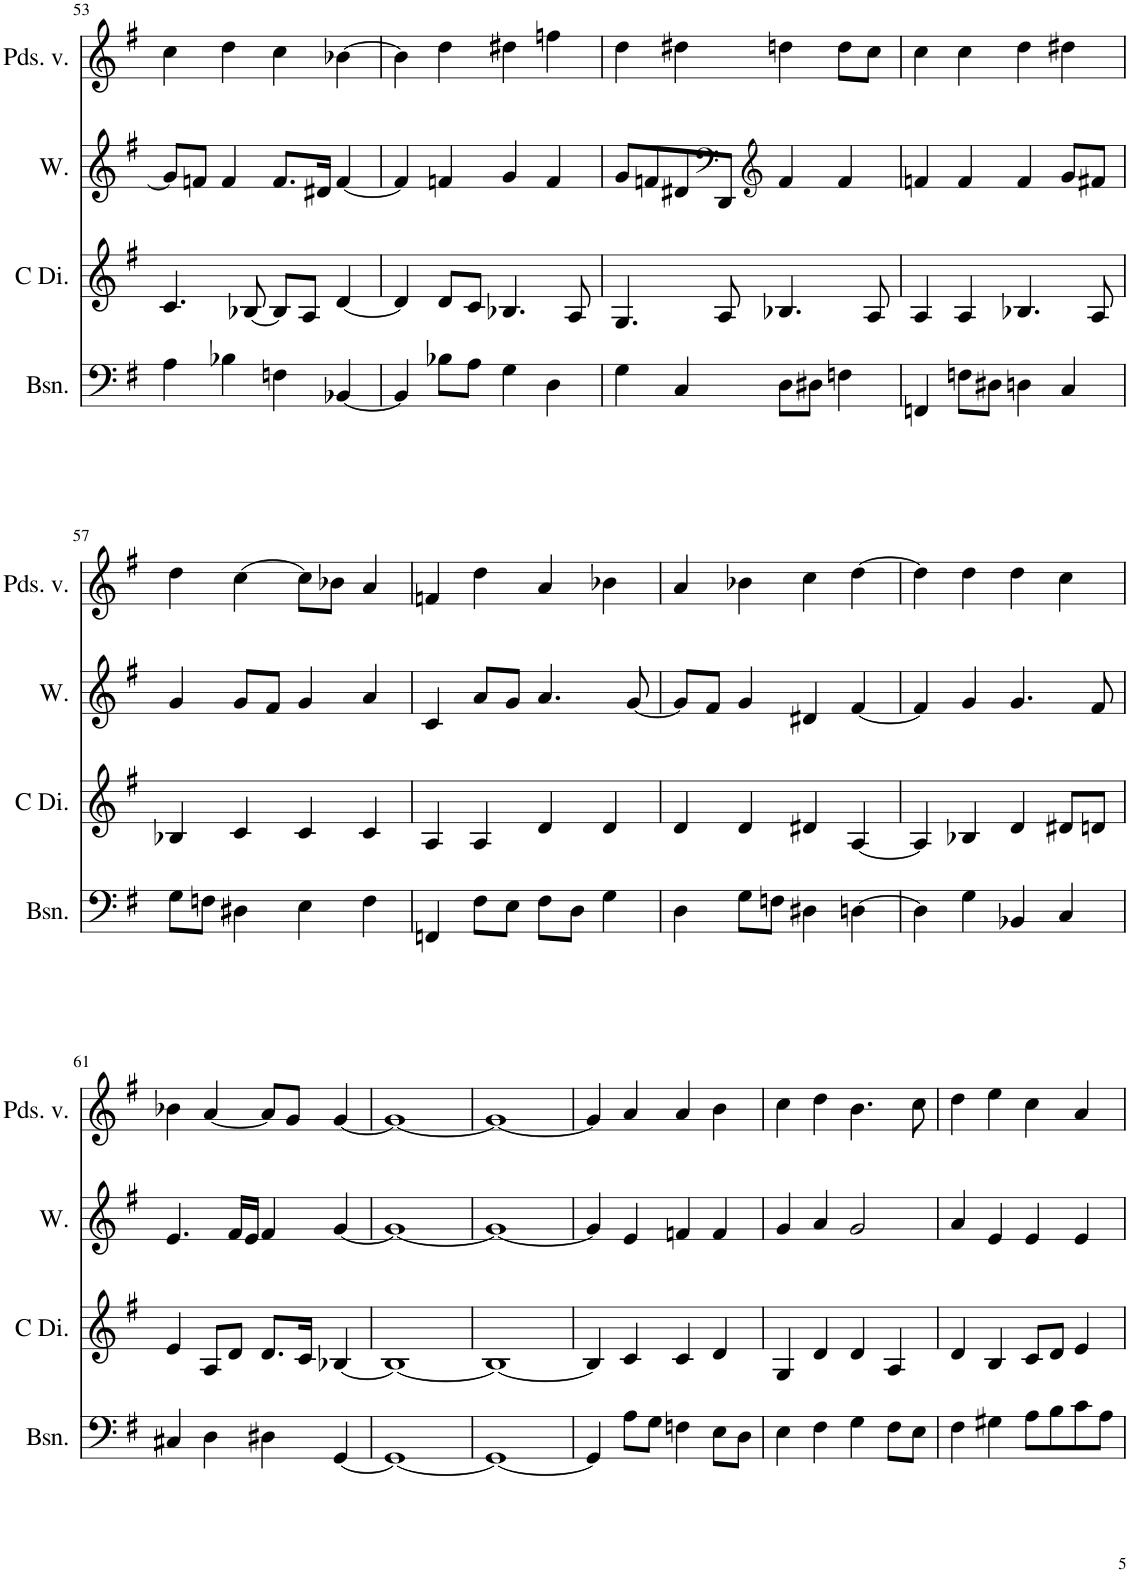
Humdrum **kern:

**kern	**kern	**kern	**kern
*part4	*part3	*part2	*part1
*staff4	*staff3	*staff2	*staff1
*I"Bassoon, Bassoon	*I"C Dizi, Piccolo	*I"Winds, Flute	*I"Pardessus de viole, Violin
*I'Bsn.	*I'C Di.	*I'W.	*I'Pds. v.
!!LO:PB:g=z
*clefF4	*clefG2	*clefG2	*clefG2
*	*Trd-7c-12	*	*
*k[f#]	*k[f#]	*k[f#]	*k[f#]
*M4/4	*M4/4	*M4/4	*M4/4
=53	=53	=53	=53
4A\	4.c/	8g/L]	4cc\
.	.	8fn/J	.
4B-X\	.	4f/	4dd\
.	[8B-X/	.	.
4Fn\	8B-/L]	8.f/L	4cc\
.	8A/J	.	.
.	.	16d#X/Jk	.
[4BB-X/	[4d/	[4f/	[4b-X\
=54	=54	=54	=54
4BB-/]	4d/]	4f/]	4b-\]
8B-X\L	8d/L	4fn/	4dd\
8A\J	8c/J	.	.
4G\	4.B-X/	4g/	4dd#X\
4D\	.	4f/	4ffn\
.	8A/	.	.
=55	=55	=55	=55
4G\	4.G/	8g/L	4dd\
.	.	8fn/	.
4C/	.	8d#X/	4dd#X\
*	*	*clefF4	*
.	8A/	8DD/J	.
*	*	*clefG2	*
8D\L	4.B-X/	4f/	4ddn\
8D#X\J	.	.	.
4Fn\	.	4f/	8dd\L
.	8A/	.	8cc\J
=56	=56	=56	=56
4FFn/	4A/	4fn/	4cc\
8Fn\L	4A/	4f/	4cc\
8D#X\J	.	.	.
4Dn\	4.B-X/	4f/	4dd\
4C/	.	8g/L	4dd#X\
.	8A/	8f#X/J	.
!!LO:LB:g=z
=57	=57	=57	=57
8G\L	4B-X/	4g/	4dd\
8Fn\J	.	.	.
4D#X\	4c/	8g/L	[4cc\
.	.	8f#/J	.
4E\	4c/	4g/	8cc\L]
.	.	.	8b-X\J
4F\	4c/	4a/	4a/
=58	=58	=58	=58
4FFn/	4A/	4c/	4fn/
8F#\L	4A/	8a/L	4dd\
8E\J	.	8g/J	.
8F#\L	4d/	4.a/	4a/
8D\J	.	.	.
4G\	4d/	.	4b-X\
.	.	[8g/	.
=59	=59	=59	=59
4D\	4d/	8g/L]	4a/
.	.	8f#/J	.
8G\L	4d/	4g/	4b-X\
8Fn\J	.	.	.
4D#X\	4d#X/	4d#X/	4cc\
[4Dn\	[4A/	[4f#/	[4dd\
=60	=60	=60	=60
4D\]	4A/]	4f#/]	4dd\]
4G\	4B-X/	4g/	4dd\
4BB-X/	4d/	4.g/	4dd\
4C/	8d#X/L	.	4cc\
.	8dn/J	8f#/	.
!!LO:LB:g=z
=61	=61	=61	=61
4C#X/	4e/	4.e/	4b-X\
4D\	8A/L	.	[4a/
.	8d/J	16f#/LL	.
.	.	16e/JJ	.
4D#X\	8.d/L	4f#/	8a/L]
.	.	.	8g/J
.	16c/Jk	.	.
[4GG/	[4B-X/	[4g/	[4g/
=62	=62	=62	=62
1GG_	1B-_	1g_	1g_
=63	=63	=63	=63
1GG_	1B-_	1g_	1g_
=64	=64	=64	=64
4GG/]	4B-/]	4g/]	4g/]
8A\L	4c/	4e/	4a/
8G\J	.	.	.
4Fn\	4c/	4fn/	4a/
8E\L	4d/	4f/	4b\
8D\J	.	.	.
=65	=65	=65	=65
4E\	4G/	4g/	4cc\
4F#\	4d/	4a/	4dd\
4G\	4d/	2g/	4.b\
8F#\L	4A/	.	.
8E\J	.	.	8cc\
=66	=66	=66	=66
4F#\	4d/	4a/	4dd\
4G#X\	4B/	4e/	4ee\
8A\L	8c/L	4e/	4cc\
8B\	8d/J	.	.
8c\	4e/	4e/	4a/
8A\J	.	.	.
=	=	=	=
*-	*-	*-	*-
